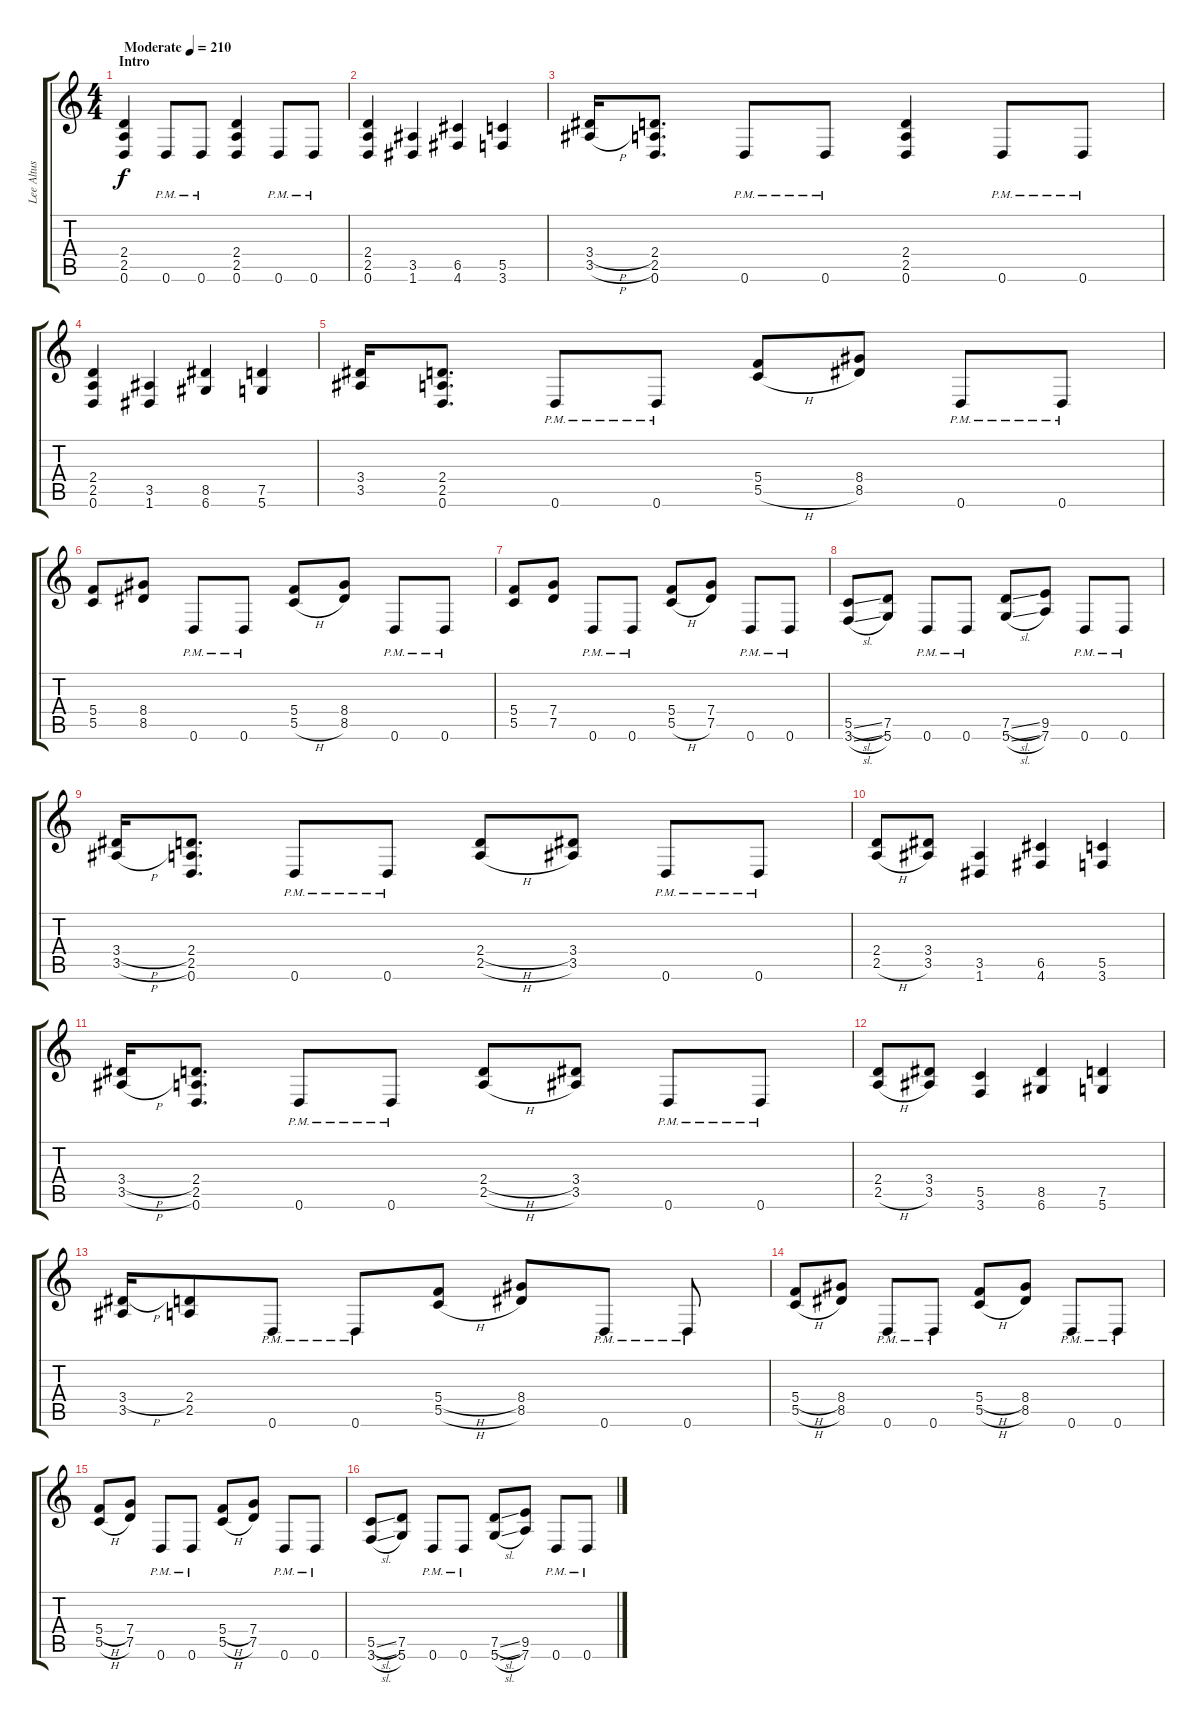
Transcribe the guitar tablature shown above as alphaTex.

\track ("Lee Altus" "Lee Altus") {instrument distortionguitar}
\staff {score tabs}
\tuning (D4 A3 F3 C3 G2 D2) {hide}
\ts (4 4)
\section ("" "Intro")
\tempo (210 "Moderate")
\clef g2
\ks c
(2.4 2.5 0.6).4{dy f instrument distortionguitar} 0.6{pm}.8 0.6{pm}.8 (2.4 2.5 0.6).4 0.6{pm}.8 0.6{pm}.8 |
(2.4 2.5 0.6).4 (3.5 1.6).4 (6.5 4.6).4 (5.5 3.6).4 |
(3.4{h} 3.5{h}).16 (2.4 2.5 0.6).8{d} 0.6{pm}.8 0.6{pm}.8 (2.4 2.5 0.6).4 0.6{pm}.8 0.6{pm}.8 |
(2.4 2.5 0.6).4 (3.5 1.6).4 (8.5 6.6).4 (7.5 5.6).4 |
(3.4 3.5).16 (2.4 2.5 0.6).8{d} 0.6{pm}.8 0.6{pm}.8 (5.4 5.5{h}).8 (8.4 8.5).8 0.6{pm}.8 0.6{pm}.8 |
(5.4 5.5).8 (8.4 8.5).8 0.6{pm}.8 0.6{pm}.8 (5.4 5.5{h}).8 (8.4 8.5).8 0.6{pm}.8 0.6{pm}.8 |
(5.4 5.5).8 (7.4 7.5).8 0.6{pm}.8 0.6{pm}.8 (5.4 5.5{h}).8 (7.4 7.5).8 0.6{pm}.8 0.6{pm}.8 |
(5.5{sl} 3.6{sl}).8 (7.5 5.6).8 0.6{pm}.8 0.6{pm}.8 (7.5{sl} 5.6{sl}).8 (9.5 7.6).8 0.6{pm}.8 0.6{pm}.8 |
(3.4{h} 3.5{h}).16 (2.4 2.5 0.6).8{d} 0.6{pm}.8 0.6{pm}.8 (2.4{h} 2.5{h}).8 (3.4 3.5).8 0.6{pm}.8 0.6{pm}.8 |
(2.4 2.5{h}).8 (3.4 3.5).8 (3.5 1.6).4 (6.5 4.6).4 (5.5 3.6).4 |
(3.4{h} 3.5{h}).16 (2.4 2.5 0.6).8{d} 0.6{pm}.8 0.6{pm}.8 (2.4{h} 2.5{h}).8 (3.4 3.5).8 0.6{pm}.8 0.6{pm}.8 |
(2.4 2.5{h}).8 (3.4 3.5).8 (5.5 3.6).4 (8.5 6.6).4 (7.5 5.6).4 |
(3.4{h} 3.5).16 (2.4 2.5).8 0.6{pm}.8 0.6{pm}.8 (5.4{h} 5.5{h}).8 (8.4 8.5).8 0.6{pm}.8 0.6{pm}.8 |
(5.4{h} 5.5{h}).8 (8.4 8.5).8 0.6{pm}.8 0.6{pm}.8 (5.4{h} 5.5{h}).8 (8.4 8.5).8 0.6{pm}.8 0.6{pm}.8 |
(5.4{h} 5.5{h}).8 (7.4 7.5).8 0.6{pm}.8 0.6{pm}.8 (5.4{h} 5.5{h}).8 (7.4 7.5).8 0.6{pm}.8 0.6{pm}.8 |
(5.5{sl} 3.6{sl}).8 (7.5 5.6).8 0.6{pm}.8 0.6{pm}.8 (7.5{sl} 5.6{sl}).8 (9.5 7.6).8 0.6{pm}.8 0.6{pm}.8
